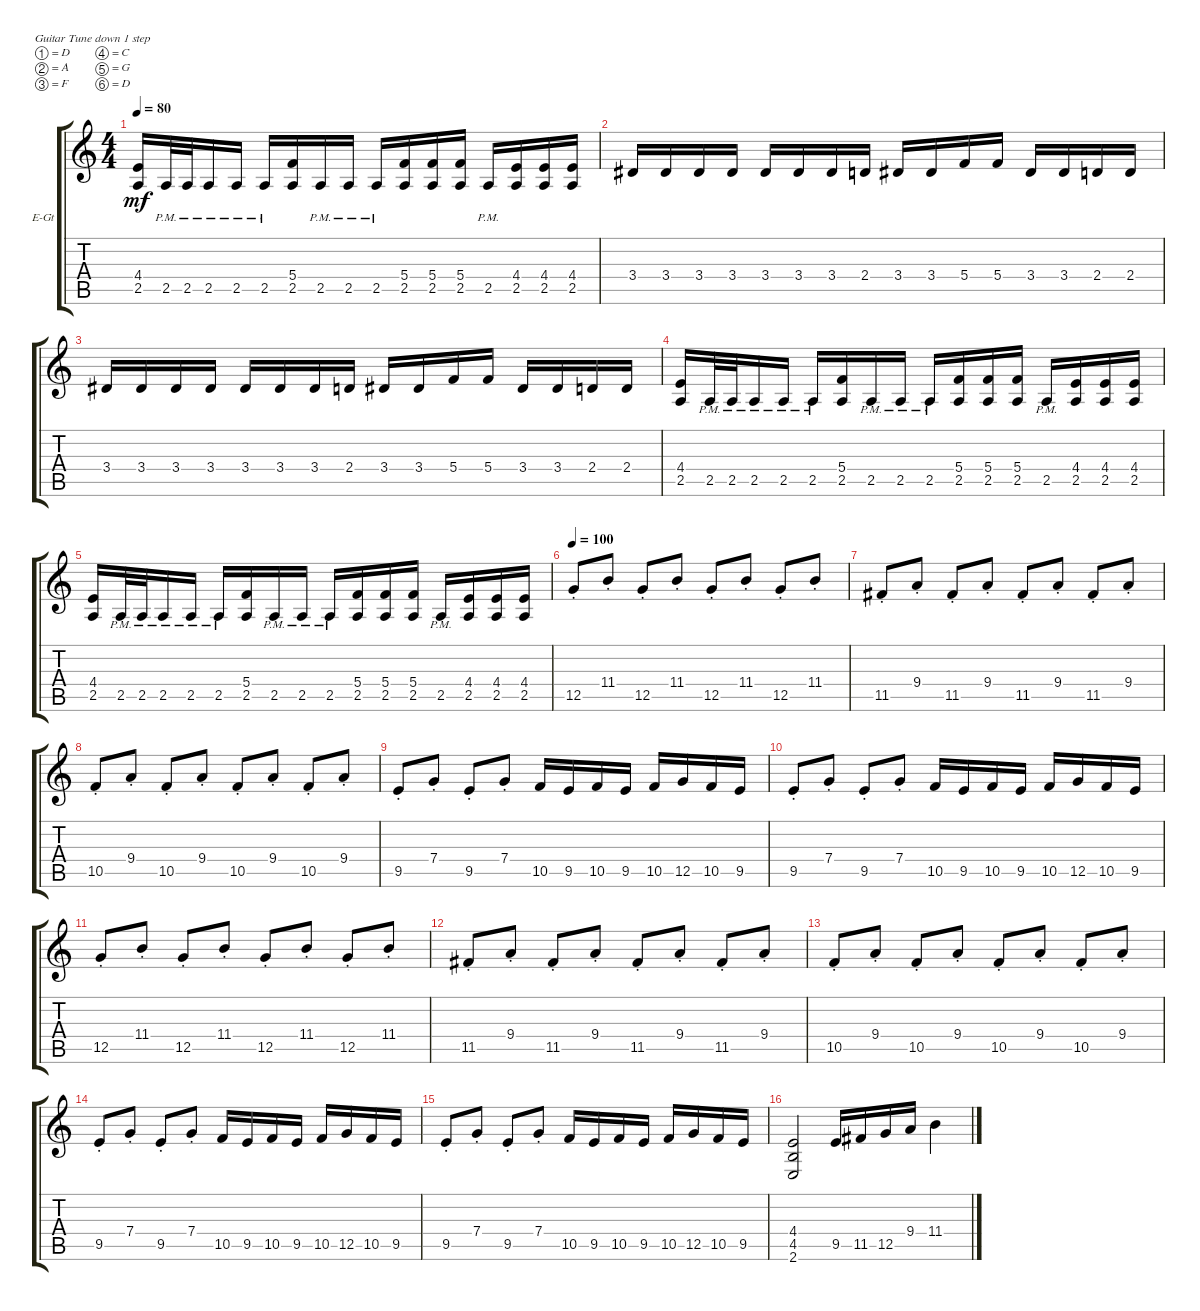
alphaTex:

\defaultSystemsLayout 4
\bracketExtendMode groupsimilarinstruments
\firstSystemTrackNameOrientation horizontal
\otherSystemsTrackNameOrientation horizontal
\track ("Lead Guitar" "E-Gt") {instrument overdrivenguitar}
\staff {score tabs}
\tuning (D4 A3 F3 C3 G2 D2)
\ts (4 4)
\tempo 80
\clef g2
\ks c
(2.5 4.4).16{dy mf} 2.5{pm}.32 2.5{pm}.32 2.5{pm}.16 2.5{pm}.16 2.5{pm}.16 (2.5 5.4).16 2.5{pm}.16 2.5{pm}.16 2.5{pm}.16 (2.5 5.4).16 (5.4 2.5).16 (5.4 2.5).16 2.5{pm}.16 (2.5 4.4).16 (4.4 2.5).16 (2.5 4.4).16 |
3.4.16 3.4.16 3.4.16 3.4.16 3.4.16 3.4.16 3.4.16 2.4.16 3.4.16 3.4.16 5.4.16 5.4.16 3.4.16 3.4.16 2.4.16 2.4.16 |
3.4.16 3.4.16 3.4.16 3.4.16 3.4.16 3.4.16 3.4.16 2.4.16 3.4.16 3.4.16 5.4.16 5.4.16 3.4.16 3.4.16 2.4.16 2.4.16 |
(2.5 4.4).16 2.5{pm}.32 2.5{pm}.32 2.5{pm}.16 2.5{pm}.16 2.5{pm}.16 (2.5 5.4).16 2.5{pm}.16 2.5{pm}.16 2.5{pm}.16 (2.5 5.4).16 (5.4 2.5).16 (5.4 2.5).16 2.5{pm}.16 (2.5 4.4).16 (4.4 2.5).16 (2.5 4.4).16 |
(2.5 4.4).16 2.5{pm}.32 2.5{pm}.32 2.5{pm}.16 2.5{pm}.16 2.5{pm}.16 (2.5 5.4).16 2.5{pm}.16 2.5{pm}.16 2.5{pm}.16 (2.5 5.4).16 (5.4 2.5).16 (5.4 2.5).16 2.5{pm}.16 (2.5 4.4).16 (4.4 2.5).16 (2.5 4.4).16 |
\tempo 100
12.5{st}.8 11.4{st}.8 12.5{st}.8 11.4{st}.8 12.5{st}.8 11.4{st}.8 12.5{st}.8 11.4{st}.8 |
11.5{st}.8 9.4{st}.8 11.5{st}.8 9.4{st}.8 11.5{st}.8 9.4{st}.8 11.5{st}.8 9.4{st}.8 |
10.5{st}.8 9.4{st}.8 10.5{st}.8 9.4{st}.8 10.5{st}.8 9.4{st}.8 10.5{st}.8 9.4{st}.8 |
9.5{st}.8 7.4{st}.8 9.5{st}.8 7.4{st}.8 10.5.16 9.5.16 10.5.16 9.5.16 10.5.16 12.5.16 10.5.16 9.5.16 |
9.5{st}.8 7.4{st}.8 9.5{st}.8 7.4{st}.8 10.5.16 9.5.16 10.5.16 9.5.16 10.5.16 12.5.16 10.5.16 9.5.16 |
12.5{st}.8 11.4{st}.8 12.5{st}.8 11.4{st}.8 12.5{st}.8 11.4{st}.8 12.5{st}.8 11.4{st}.8 |
11.5{st}.8 9.4{st}.8 11.5{st}.8 9.4{st}.8 11.5{st}.8 9.4{st}.8 11.5{st}.8 9.4{st}.8 |
10.5{st}.8 9.4{st}.8 10.5{st}.8 9.4{st}.8 10.5{st}.8 9.4{st}.8 10.5{st}.8 9.4{st}.8 |
9.5{st}.8 7.4{st}.8 9.5{st}.8 7.4{st}.8 10.5.16 9.5.16 10.5.16 9.5.16 10.5.16 12.5.16 10.5.16 9.5.16 |
9.5{st}.8 7.4{st}.8 9.5{st}.8 7.4{st}.8 10.5.16 9.5.16 10.5.16 9.5.16 10.5.16 12.5.16 10.5.16 9.5.16 |
(2.6 4.5 4.4).2 9.5.16 11.5.16 12.5.16 9.4.16 11.4.4
